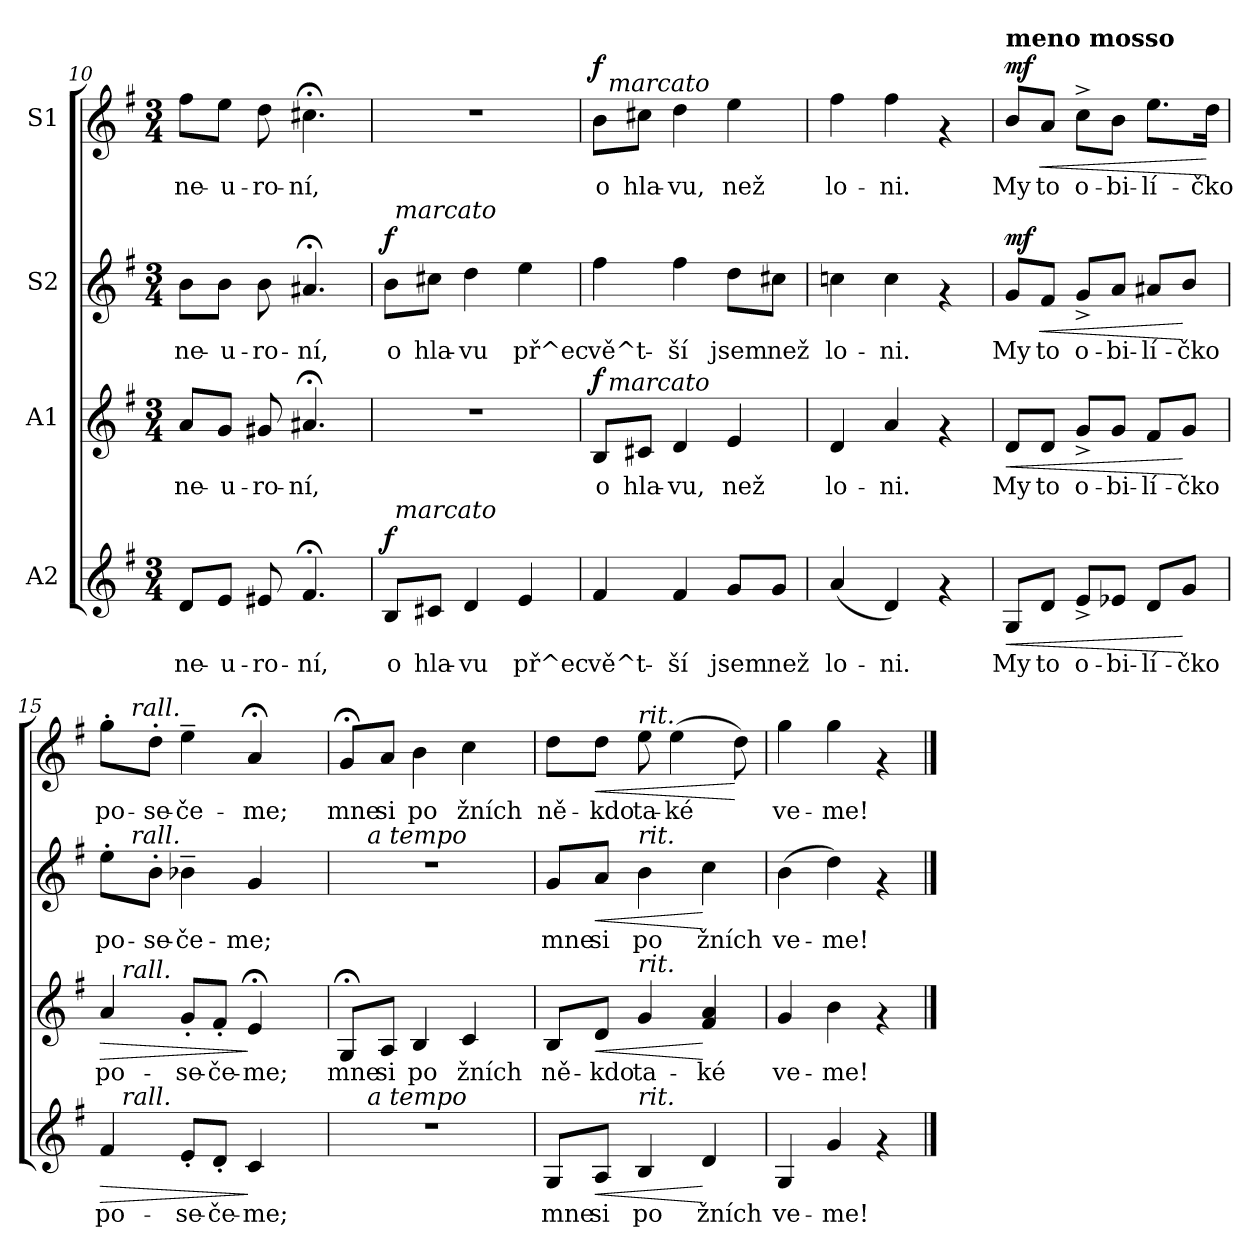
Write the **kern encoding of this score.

**kern	**text	**dynam	**kern	**text	**dynam	**kern	**text	**dynam	**kern	**text	**dynam
*part4	*part4	*part4	*part3	*part3	*part3	*part2	*part2	*part2	*part1	*part1	*part1
*staff4	*staff4	*staff4	*staff3	*staff3	*staff3	*staff2	*staff2	*staff2	*staff1	*staff1	*staff1
*I"A2	*	*	*I"A1	*	*	*I"S2	*	*	*I"S1	*	*
*clefG2	*	*	*clefG2	*	*	*clefG2	*	*	*clefG2	*	*
*k[f#]	*	*	*k[f#]	*	*	*k[f#]	*	*	*k[f#]	*	*
*G:	*	*	*G:	*	*	*G:	*	*	*G:	*	*
*M3/4	*	*	*M3/4	*	*	*M3/4	*	*	*M3/4	*	*
=10	=10	=10	=10	=10	=10	=10	=10	=10	=10	=10	=10
!	!LO:LY:b:rj	!	!	!LO:LY:b:cj	!	!	!LO:LY:b:rj	!	!	!LO:LY:b:rj	!
8d/L	ne-	.	8a/L	ne-	.	8b\L	ne-	.	8ff#\L	ne-	.
!	!LO:LY:b:rj	!	!	!LO:LY:b:cj	!	!	!LO:LY:b:rj	!	!	!LO:LY:b:rj	!
8e/J	-u-	.	8g/J	-u-	.	8b\J	-u-	.	8ee\J	-u-	.
!	!LO:LY:b:rj	!	!	!LO:LY:b:cj	!	!	!LO:LY:b:rj	!	!	!LO:LY:b:rj	!
8e#X/	-ro-	.	8g#X/	-ro-	.	8b\	-ro-	.	8dd\	-ro-	.
!	!LO:LY:b:rj	!	!	!LO:LY:b:cj	!	!	!LO:LY:b:rj	!	!	!LO:LY:b:rj	!
4.f#;</	-ní,	.	4.a#X;</	-ní,	.	4.a#X;</	-ní,	.	4.cc#X;<\	-ní,	.
=11	=11	=11	=11	=11	=11	=11	=11	=11	=11	=11	=11
!	!LO:LY:b:rj	!LO:DY:a	!	!	!	!	!LO:LY:b:rj	!LO:DY:a	!	!	!
*^	*	*	*	*	*	*^	*	*	*	*	*
8B/L	64ryy	o	f	2.r	.	.	8b\L	64ryy	o	f	2.r	.	.
!	!	!	!	!	!	!	!	!LO:TX:a:i:t=marcato	!	!	!	!	!
!	!LO:TX:a:i:t=marcato	!	!	!	!	!	!	!	!	!	!	!	!
.	2ryy	.	.	.	.	.	.	2ryy	.	.	.	.	.
!	!	!LO:LY:b:rj	!	!	!	!	!	!	!LO:LY:b:rj	!	!	!	!
8c#X/J	.	hla-	.	.	.	.	8cc#X\J	.	hla-	.	.	.	.
!	!	!LO:LY:b:rj	!	!	!	!	!	!	!LO:LY:b:rj	!	!	!	!
4d/	.	-vu	.	.	.	.	4dd\	.	-vu	.	.	.	.
!	!	!LO:LY:b:rj	!	!	!	!	!	!	!LO:LY:b:rj	!	!	!	!
4e/	.	př^ec	.	.	.	.	4ee\	.	př^ec	.	.	.	.
.	8...ryy	.	.	.	.	.	.	8...ryy	.	.	.	.	.
=12	=12	=12	=12	=12	=12	=12	=12	=12	=12	=12	=12	=12	=12
!	!	!LO:LY:b:rj	!	!	!LO:LY:b:cj	!LO:DY:a	!	!	!LO:LY:b:rj	!	!	!LO:LY:b:rj	!LO:DY:a
*v	*v	*	*	*^	*	*	*v	*v	*	*	*^	*	*
4f#/	vě^t-	.	8B/L	32ryy	o	f	4ff#\	vě^t-	.	8b\L	32ryy	o	f
!	!	!	!	!	!	!	!	!	!	!	!LO:TX:a:i:t=marcato	!	!
!	!	!	!	!LO:TX:a:i:t=marcato	!	!	!	!	!	!	!	!	!
.	.	.	.	2ryy	.	.	.	.	.	.	2ryy	.	.
!	!	!	!	!	!LO:LY:b:cj	!	!	!	!	!	!	!LO:LY:b:rj	!
.	.	.	8c#X/J	.	hla-	.	.	.	.	8cc#X\J	.	hla-	.
!	!LO:LY:b:rj	!	!	!	!LO:LY:b:cj	!	!	!LO:LY:b:rj	!	!	!	!LO:LY:b:rj	!
4f#/	-ší	.	4d/	.	-vu,	.	4ff#\	-ší	.	4dd\	.	-vu,	.
!	!LO:LY:b:rj	!	!	!	!LO:LY:b:cj	!	!	!LO:LY:b:rj	!	!	!	!LO:LY:b:rj	!
8g/L	jsem	.	4e/	.	než	.	8dd\L	jsem	.	4ee\	.	než	.
.	.	.	.	8..ryy	.	.	.	.	.	.	8..ryy	.	.
!	!LO:LY:b:rj	!	!	!	!	!	!	!LO:LY:b:rj	!	!	!	!	!
8g/J	než	.	.	.	.	.	8cc#X\J	než	.	.	.	.	.
!!LO:PB:g=z
=13	=13	=13	=13	=13	=13	=13	=13	=13	=13	=13	=13	=13	=13
!	!LO:LY:b:rj	!	!	!	!LO:LY:b:cj	!	!	!LO:LY:b:rj	!	!	!	!LO:LY:b:rj	!
*	*	*	*v	*v	*	*	*	*	*	*v	*v	*	*
(>4a/	lo-	.	4d/	lo-	.	4ccn\	lo-	.	4ff#\	lo-	.
!	!LO:LY:b:rj	!	!	!LO:LY:b:cj	!	!	!LO:LY:b:rj	!	!	!LO:LY:b:rj	!
4d/)	-ni.	.	4a/	-ni.	.	4cc\	-ni.	.	4ff#\	-ni.	.
4rf	.	.	4rf	.	.	4rf	.	.	4rf	.	.
=14	=14	=14	=14	=14	=14	=14	=14	=14	=14	=14	=14
!	!	!	!	!	!	!	!	!	!LO:TX:a:B:t=meno mosso	!	!
!	!LO:LY:b:rj	!LO:HP:b	!	!LO:LY:b:cj	!LO:HP:b	!	!LO:LY:b:rj	!LO:HP:b	!	!LO:LY:b:rj	!LO:HP:b
!	!	!	!	!	!LO:DY:n=1:a	!	!	!	!	!	!
!	!	!	!	!	!LO:DY:n=2:b	!	!	!LO:DY:n=1:a	!	!	!LO:DY:n=1:a
8G/L	My	<	8d/L	My	< mf mf	8g/L	My	< mf	8b/L	My	< mf
!	!LO:LY:b:rj	!	!	!LO:LY:b:cj	!	!	!LO:LY:b:rj	!	!	!LO:LY:b:rj	!
8d/J	to	.	8d/J	to	.	8f#/J	to	.	8a/J	to	.
!	!LO:LY:b:rj	!	!	!LO:LY:b:cj	!	!	!LO:LY:b:rj	!	!	!LO:LY:b:rj	!
8e^>/L	o-	.	8g^>/L	o-	.	8g^>/L	o-	.	8cc^>\L	o-	.
!	!LO:LY:b:rj	!	!	!LO:LY:b:cj	!	!	!LO:LY:b:rj	!	!	!LO:LY:b:rj	!
8e-X/J	-bi-	.	8g/J	-bi-	.	8a/J	-bi-	.	8b\J	-bi-	.
!	!LO:LY:b:rj	!	!	!LO:LY:b:cj	!	!	!LO:LY:b:rj	!	!	!LO:LY:b:rj	!
8d/L	-lí-	.	8f#/L	-lí-	.	8a#X/L	-lí-	.	8.ee\L	-lí-	.
!	!LO:LY:b:rj	!	!	!LO:LY:b:cj	!	!	!LO:LY:b:rj	!	!	!	!
8g/J	-čko	[	8g/J	-čko	[	8b/J	-čko	[	.	.	.
!	!	!	!	!	!	!	!	!	!	!LO:LY:b:rj	!
.	.	.	.	.	.	.	.	.	16dd\Jk	-čko	[
=15	=15	=15	=15	=15	=15	=15	=15	=15	=15	=15	=15
!	!LO:LY:b:rj	!LO:HP:b	!	!LO:LY:b:cj	!LO:HP:b	!	!LO:LY:b:rj	!	!	!LO:LY:b:rj	!
*^	*	*	*^	*	*	*^	*	*	*^	*	*
4f#/	16ryy	po-	>	4a/	16ryy	po-	>	8ee'>\L	16ryy	po-	.	8gg'>\L	16ryy	po-	.
!	!	!	!	!	!LO:TX:a:i:t=rall.	!	!	!	!	!	!	!	!	!	!
!	!LO:TX:a:i:t=rall.	!	!	!	!	!	!	!	!	!	!	!	!	!	!
.	2ryy	.	.	.	2ryy	.	.	.	64ryy	.	.	.	64ryy	.	.
!	!	!	!	!	!	!	!	!	!	!	!	!	!LO:TX:a:i:t=rall.	!	!
!	!	!	!	!	!	!	!	!	!LO:TX:a:i:t=rall.	!	!	!	!	!	!
.	.	.	.	.	.	.	.	.	2ryy	.	.	.	2ryy	.	.
!	!	!	!	!	!	!	!	!	!	!LO:LY:b:rj	!	!	!	!LO:LY:b:rj	!
.	.	.	.	.	.	.	.	8b'>\J	.	-se-	.	8dd'>\J	.	-se-	.
!	!	!LO:LY:b:rj	!	!	!	!LO:LY:b:cj	!	!	!	!LO:LY:b:rj	!	!	!	!LO:LY:b:rj	!
8e'>/L	.	-se-	.	8g'>/L	.	-se-	.	4b-X~>\	.	-če-	.	4ee~>\	.	-če-	.
!	!	!LO:LY:b:rj	!	!	!	!LO:LY:b:cj	!	!	!	!	!	!	!	!	!
8d'>/J	.	-če-	.	8f#'>/J	.	-če-	.	.	.	.	.	.	.	.	.
!	!	!LO:LY:b:rj	!	!	!	!LO:LY:b:cj	!	!	!	!LO:LY:b:rj	!	!	!	!LO:LY:b:rj	!
4c/	.	-me;	]	4e;</	.	-me;	]	4g/	.	-me;	.	4a;</	.	-me;	.
.	8.ryy	.	.	.	8.ryy	.	.	.	.	.	.	.	.	.	.
.	.	.	.	.	.	.	.	.	8ryy	.	.	.	8ryy	.	.
.	.	.	.	.	.	.	.	.	32.ryy	.	.	.	32.ryy	.	.
=16	=16	=16	=16	=16	=16	=16	=16	=16	=16	=16	=16	=16	=16	=16	=16
!	!	!	!	!	!	!	!	!	!	!	!	!LO:TX:a:i:t=a tempo	!	!	!
!	!	!	!	!LO:TX:a:i:t=a tempo	!	!	!	!	!	!	!	!	!	!	!
!	!	!	!	!	!	!LO:LY:b:cj	!	!	!	!	!	!	!	!LO:LY:b:rj	!
*	*	*	*	*v	*v	*	*	*	*	*	*	*v	*v	*	*
2.r	16.ryy	.	.	8G;</L	mne	.	2.r	16.ryy	.	.	8g;</L	mne	.
!	!	!	!	!	!	!	!	!LO:TX:a:i:t=a tempo	!	!	!	!	!
!	!LO:TX:a:i:t=a tempo	!	!	!	!	!	!	!	!	!	!	!	!
.	2ryy	.	.	.	.	.	.	2ryy	.	.	.	.	.
!	!	!	!	!	!LO:LY:b:cj	!	!	!	!	!	!	!LO:LY:b:rj	!
.	.	.	.	8A/J	si	.	.	.	.	.	8a/J	si	.
!	!	!	!	!	!LO:LY:b:cj	!	!	!	!	!	!	!LO:LY:b:rj	!
.	.	.	.	4B/	po	.	.	.	.	.	4b\	po	.
!	!	!	!	!	!LO:LY:b:cj	!	!	!	!	!	!	!LO:LY:b:rj	!
.	.	.	.	4c/	žních	.	.	.	.	.	4cc\	žních	.
.	8ryy	.	.	.	.	.	.	8ryy	.	.	.	.	.
.	32ryy	.	.	.	.	.	.	32ryy	.	.	.	.	.
=17	=17	=17	=17	=17	=17	=17	=17	=17	=17	=17	=17	=17	=17
!	!	!LO:LY:b:rj	!	!	!LO:LY:b:cj	!	!	!	!LO:LY:b:rj	!	!	!LO:LY:b:rj	!
*v	*v	*	*	*	*	*	*v	*v	*	*	*	*	*
8G/L	mne	.	8B/L	ně-	.	8g/L	mne	.	8dd\L	ně-	.
!	!LO:LY:b:rj	!LO:HP:b	!	!LO:LY:b:cj	!LO:HP:b	!	!LO:LY:b:rj	!LO:HP:b	!	!LO:LY:b:rj	!LO:HP:b
8A/J	si	<	8d/J	-kdo	<	8a/J	si	<	8dd\J	-kdo	<
!	!	!	!	!	!	!	!	!	!LO:TX:a:i:t=rit.	!	!
!	!	!	!	!	!	!LO:TX:a:i:t=rit.	!	!	!	!	!
!	!	!	!LO:TX:a:i:t=rit.	!	!	!	!	!	!	!	!
!LO:TX:a:i:t=rit.	!	!	!	!	!	!	!	!	!	!	!
!	!LO:LY:b:rj	!	!	!LO:LY:b:cj	!	!	!LO:LY:b:rj	!	!	!LO:LY:b:rj	!
4B/	po	.	4g/	ta-	.	4b\	po	.	8ee\	ta-	.
!	!	!	!	!	!	!	!	!	!	!LO:LY:b:rj	!
.	.	.	.	.	.	.	.	.	(>4ee\	-ké	.
!	!LO:LY:b:rj	!	!	!LO:LY:b:cj	!	!	!LO:LY:b:rj	!	!	!	!
4d/	žních	[	4a/ 4f#/	-ké	[	4cc\	žních	[	.	.	.
!	!	!	!	!	!	!	!	!	!	!LO:LY:b:rj	!
.	.	.	.	.	.	.	.	.	8dd\)	.	[
=18	=18	=18	=18	=18	=18	=18	=18	=18	=18	=18	=18
!	!LO:LY:b:rj	!	!	!LO:LY:b:cj	!	!	!LO:LY:b:rj	!	!	!LO:LY:b:rj	!
4G/	ve-	.	4g/	ve-	.	(>4b\	ve-	.	4gg\	ve-	.
!	!LO:LY:b:rj	!	!	!LO:LY:b:cj	!	!	!LO:LY:b:rj	!	!	!LO:LY:b:rj	!
4g/	-me!	.	4b\	-me!	.	4dd\)	-me!	.	4gg\	-me!	.
4rf	.	.	4rf	.	.	4rf	.	.	4rf	.	.
==	==	==	==	==	==	==	==	==	==	==	==
*-	*-	*-	*-	*-	*-	*-	*-	*-	*-	*-	*-
